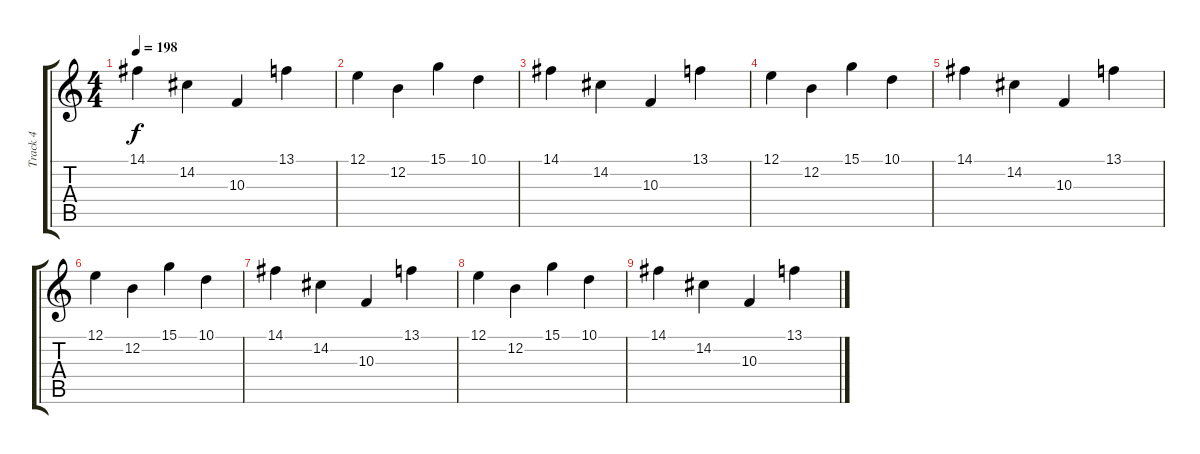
\track ("Track 4" "Track 4") {instrument lead2sawtooth}
\staff {score tabs}
\tuning (E4 B3 G3 D3 A2 E2) {hide}
\ts (4 4)
\tempo 198
\clef g2
\ks c
14.1.4{dy f} 14.2.4 10.3.4 13.1.4 |
12.1.4 12.2.4 15.1.4 10.1.4 |
14.1.4 14.2.4 10.3.4 13.1.4 |
12.1.4 12.2.4 15.1.4 10.1.4 |
14.1.4 14.2.4 10.3.4 13.1.4 |
12.1.4 12.2.4 15.1.4 10.1.4 |
14.1.4 14.2.4 10.3.4 13.1.4 |
12.1.4 12.2.4 15.1.4 10.1.4 |
14.1.4 14.2.4 10.3.4 13.1.4
